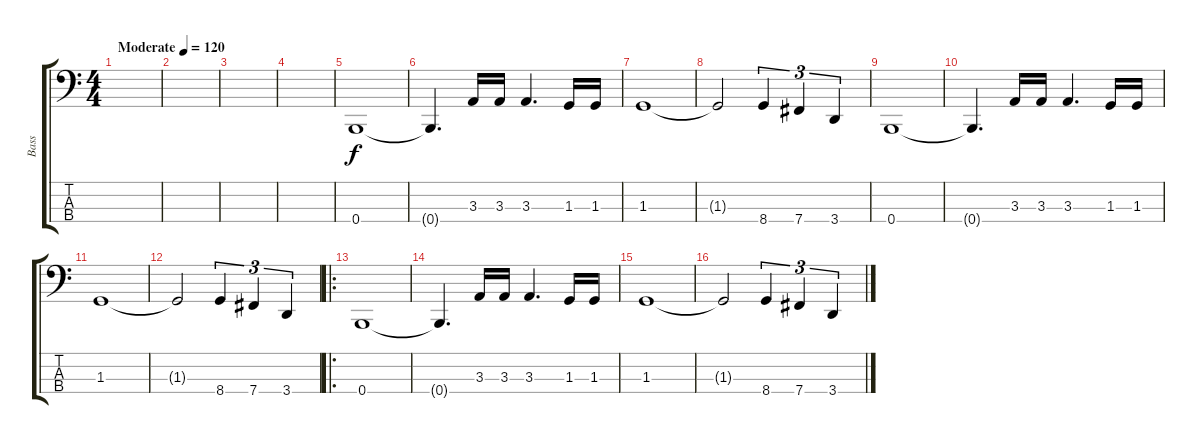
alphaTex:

\track ("Bass" "Bass") {instrument electricbassfinger}
\staff {score tabs}
\tuning (E2 B1 Gb1 B0) {hide}
\ts (4 4)
\tempo (120 "Moderate")
\clef f4
\ks c
|
|
|
|
0.4.1 |
0.4{t}.4{d} 3.3.16 3.3.16 3.3.4{d} 1.3.16 1.3.16 |
1.3.1 |
1.3{t}.2 8.4.4{tu (3 2)} 7.4.4{tu (3 2)} 3.4.4{tu (3 2)} |
0.4.1 |
0.4{t}.4{d} 3.3.16 3.3.16 3.3.4{d} 1.3.16 1.3.16 |
1.3.1 |
1.3{t}.2 8.4.4{tu (3 2)} 7.4.4{tu (3 2)} 3.4.4{tu (3 2)} |
\ro
0.4.1 |
0.4{t}.4{d} 3.3.16 3.3.16 3.3.4{d} 1.3.16 1.3.16 |
1.3.1 |
1.3{t}.2 8.4.4{tu (3 2)} 7.4.4{tu (3 2)} 3.4.4{tu (3 2)}
